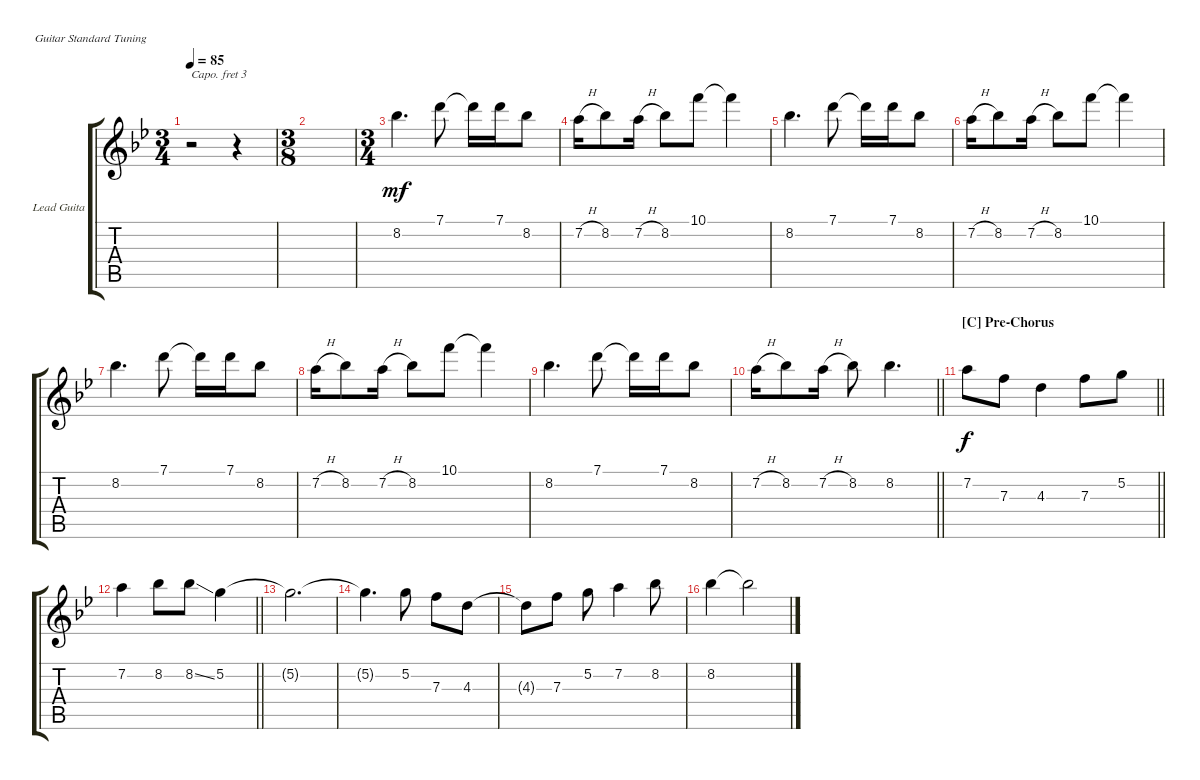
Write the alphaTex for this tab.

\bracketExtendMode groupsimilarinstruments
\firstSystemTrackNameOrientation horizontal
\otherSystemsTrackNameOrientation horizontal
\track ("Lead Guitar" "Lead Guita") {instrument overdrivenguitar}
\staff {score tabs}
\capo 3
\tuning (E4 B3 G3 D3 A2 E2)
\ts (3 4)
\tempo 85
\clef g2
\ks bb
r.2{dy f} r.4 |
\ts (3 8)
|
\ts (3 4)
8.2.4{d dy mf} 7.1.8 7.1{t}.16 7.1.16 8.2.8 |
7.2{h}.16 8.2.8 7.2{h}.16 8.2.8 10.1.8 10.1{t}.4 |
8.2.4{d} 7.1.8 7.1{t}.16 7.1.16 8.2.8 |
7.2{h}.16 8.2.8 7.2{h}.16 8.2.8 10.1.8 10.1{t}.4 |
8.2.4{d} 7.1.8 7.1{t}.16 7.1.16 8.2.8 |
7.2{h}.16 8.2.8 7.2{h}.16 8.2.8 10.1.8 10.1{t}.4 |
8.2.4{d} 7.1.8 7.1{t}.16 7.1.16 8.2.8 |
\barLineRight lightlight
7.2{h}.16 8.2.8 7.2{h}.16 8.2.8 8.2.4{d} |
\section ("C" "Pre-Chorus")
\barLineRight lightlight
7.2.8{dy f} 7.3.8 4.3.4 7.3.8 5.2.8 |
\barLineRight lightlight
7.2.4 8.2.8 8.2{ss}.8 5.2.4 |
5.2{t}.2{d} |
5.2{t}.4{d} 5.2.8 7.3.8 4.3.8 |
4.3{t}.8 7.3.8 5.2.8 7.2.4 8.2.8 |
8.2.4 8.2{t}.2
